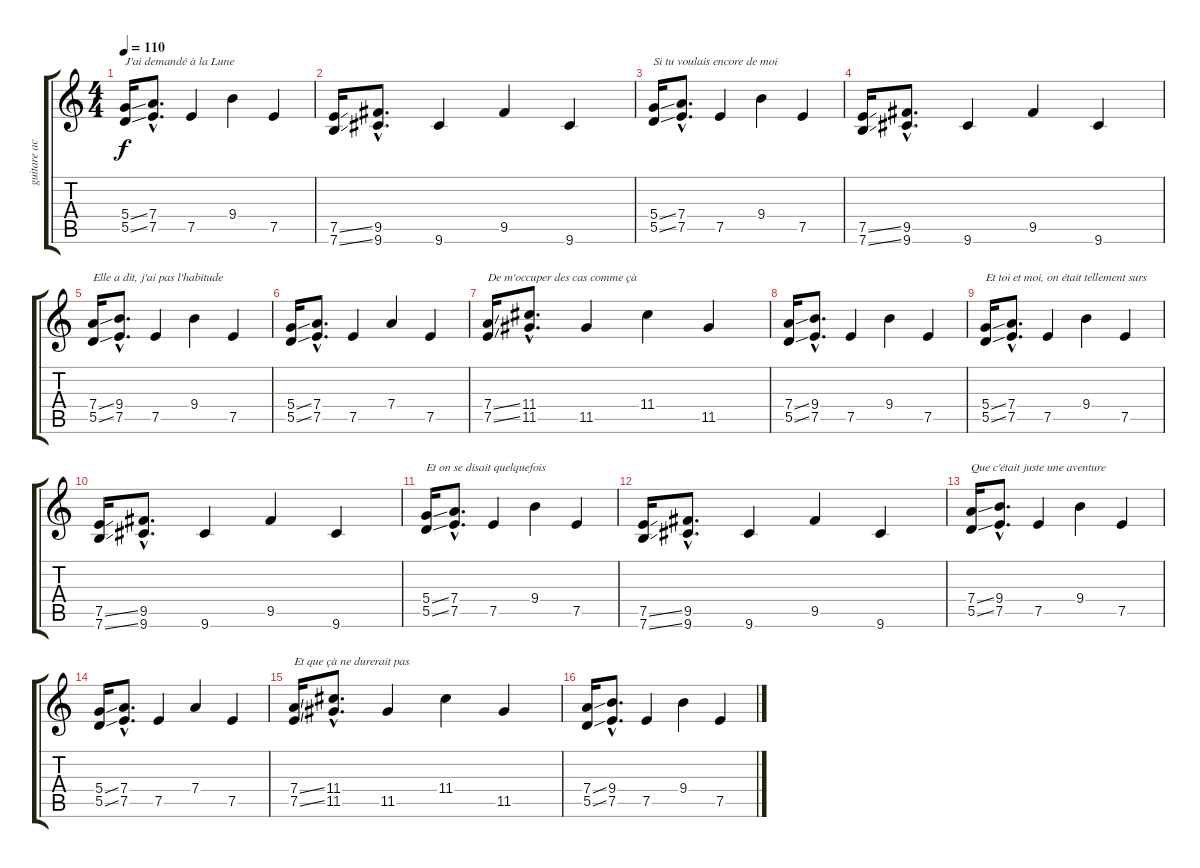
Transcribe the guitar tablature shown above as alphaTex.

\track ("guitare acoustique" "guitare ac") {instrument acousticguitarsteel}
\staff {score tabs}
\tuning (E4 B3 G3 D3 A2 E2) {hide}
\ts (4 4)
\tempo 110
\clef g2
\ks c
(5.4{ss} 5.5{ss}).16{txt "J'ai demandé à la Lune" dy f} (7.4{hac} 7.5{hac}).8{d} 7.5.4 9.4.4 7.5.4 |
(7.5{ss} 7.6{ss}).16 (9.5{hac} 9.6{hac}).8{d} 9.6.4 9.5.4 9.6.4 |
(5.4{ss} 5.5{ss}).16{txt "Si tu voulais encore de moi"} (7.4{hac} 7.5{hac}).8{d} 7.5.4 9.4.4 7.5.4 |
(7.5{ss} 7.6{ss}).16 (9.5{hac} 9.6{hac}).8{d} 9.6.4 9.5.4 9.6.4 |
(7.4{ss} 5.5{ss}).16{txt "Elle a dit, j'ai pas l'habitude"} (9.4{hac} 7.5{hac}).8{d} 7.5.4 9.4.4 7.5.4 |
(5.4{ss} 5.5{ss}).16 (7.4{hac} 7.5{hac}).8{d} 7.5.4 7.4.4 7.5.4 |
(7.4{ss} 7.5{ss}).16{txt "De m'occuper des cas comme çà"} (11.4{hac} 11.5{hac}).8{d} 11.5.4 11.4.4 11.5.4 |
(7.4{ss} 5.5{ss}).16 (9.4{hac} 7.5{hac}).8{d} 7.5.4 9.4.4 7.5.4 |
(5.4{ss} 5.5{ss}).16{txt "Et toi et moi, on était tellement surs"} (7.4{hac} 7.5{hac}).8{d} 7.5.4 9.4.4 7.5.4 |
(7.5{ss} 7.6{ss}).16 (9.5{hac} 9.6{hac}).8{d} 9.6.4 9.5.4 9.6.4 |
(5.4{ss} 5.5{ss}).16{txt "Et on se disait quelquefois"} (7.4{hac} 7.5{hac}).8{d} 7.5.4 9.4.4 7.5.4 |
(7.5{ss} 7.6{ss}).16 (9.5{hac} 9.6{hac}).8{d} 9.6.4 9.5.4 9.6.4 |
(7.4{ss} 5.5{ss}).16{txt "Que c'était juste une aventure"} (9.4{hac} 7.5{hac}).8{d} 7.5.4 9.4.4 7.5.4 |
(5.4{ss} 5.5{ss}).16 (7.4{hac} 7.5{hac}).8{d} 7.5.4 7.4.4 7.5.4 |
(7.4{ss} 7.5{ss}).16{txt "Et que çà ne durerait pas"} (11.4{hac} 11.5{hac}).8{d} 11.5.4 11.4.4 11.5.4 |
(7.4{ss} 5.5{ss}).16 (9.4{hac} 7.5{hac}).8{d} 7.5.4 9.4.4 7.5.4
